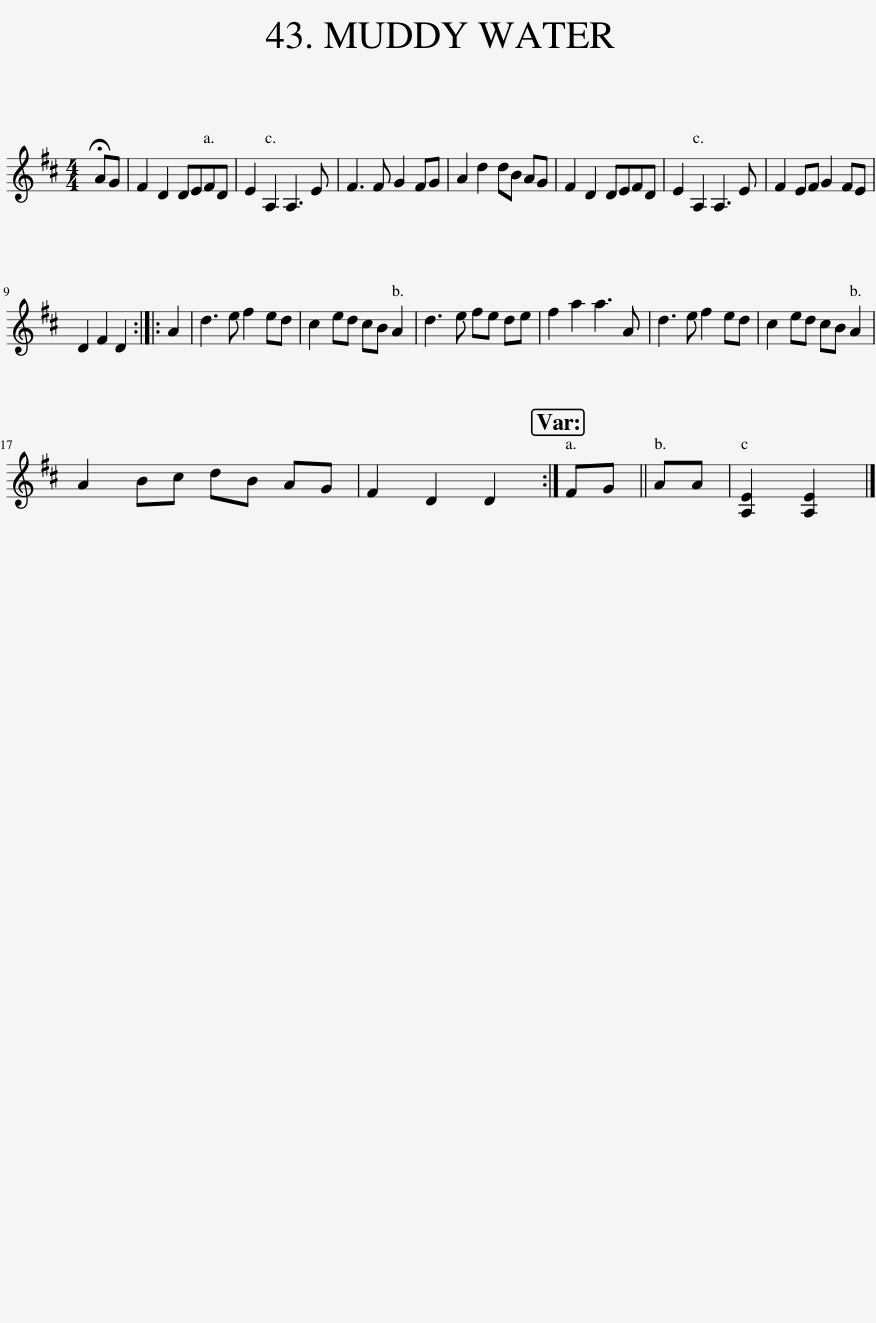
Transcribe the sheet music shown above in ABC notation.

X:1
L:1/8
M:4/4
I:linebreak $
K:D
V:1 treble
V:1
 !fermata!AG | F2 D2 DEFD | E2 A,2 A,3 E | F3 F G2 FG | A2 d2 dB AG | %5
 F2 D2 DEFD | E2 A,2 A,3 E | F2 EF G2 FE |$ D2 F2 D2 :: A2 | %10
 d3 e f2 ed | c2 ed cB A2 | d3 e fe de | f2 a2 a3 A | d3 e f2 ed | %15
 c2 ed cB A2 |$ A2 Bc dB AG | F2 D2 D2 :| FG || AA | %20
 [A,E]2 [A,E]2 |] %21
